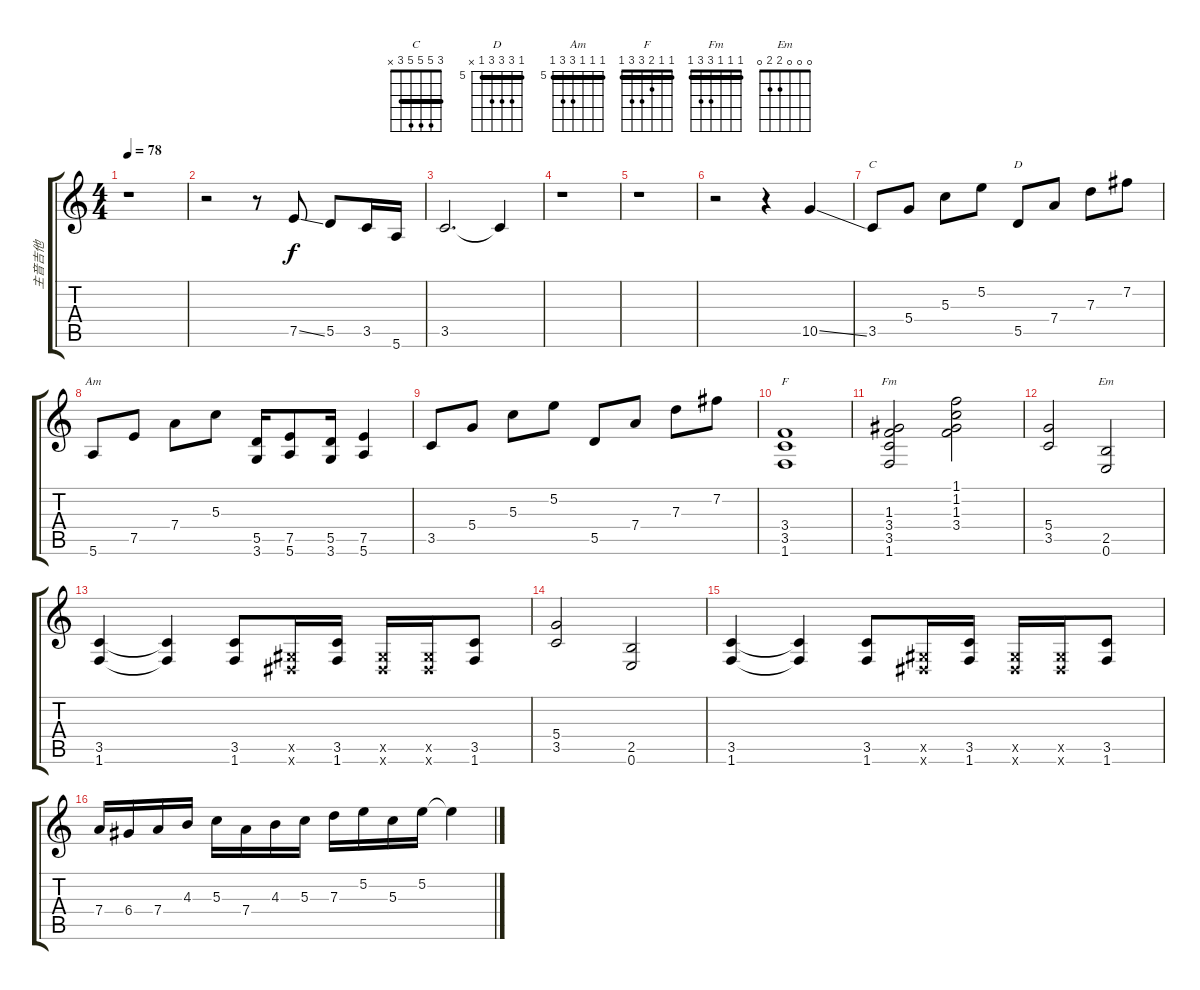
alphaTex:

\track ("主音吉他" "主音吉他") {instrument distortionguitar}
\staff {score tabs}
\tuning (E4 B3 G3 D3 A2 E2) {hide}
\chord ("C" 3 5 5 5 3 x) {barre 3}
\chord ("D" 5 7 7 7 5 x) {firstfret 5 barre 5}
\chord ("Am" 5 5 5 7 7 5) {firstfret 5 barre 5}
\chord ("F" 1 1 2 3 3 1) {barre 1}
\chord ("Fm" 1 1 1 3 3 1) {barre 1}
\chord ("Em" 0 0 0 2 2 0)
\ts (4 4)
\tempo 78
\clef g2
\ks c
r.1{dy f} |
r.2 r.8 7.5{ss}.8 5.5.8 3.5.16 5.6.16 |
3.5.2{d} 3.5{t}.4 |
r.1 |
r.1 |
r.2 r.4 10.5{ss}.4 |
3.5.8{ch "C"} 5.4.8 5.3.8 5.2.8 5.5.8{ch "D"} 7.4.8 7.3.8 7.2.8 |
5.6.8{ch "Am"} 7.5.8 7.4.8 5.3.8 (5.5 3.6).16 (7.5 5.6).8 (5.5 3.6).16 (7.5 5.6).4 |
3.5.8 5.4.8 5.3.8 5.2.8 5.5.8 7.4.8 7.3.8 7.2.8 |
(3.4 3.5 1.6).1{ch "F"} |
(1.3 3.4 3.5 1.6).2{ch "Fm"} (1.1 1.2 1.3 3.4).2 |
(5.4 3.5).2 (2.5 0.6).2{ch "Em"} |
(3.5 1.6).4 (3.5{t} 1.6{t}).4 (3.5 1.6).8 (-1.5{x} -1.6{x}).16 (3.5 1.6).16 (-1.5{x} -1.6{x}).16 (-1.5{x} -1.6{x}).16 (3.5 1.6).8 |
(5.4 3.5).2 (2.5 0.6).2 |
(3.5 1.6).4 (3.5{t} 1.6{t}).4 (3.5 1.6).8 (-1.5{x} -1.6{x}).16 (3.5 1.6).16 (-1.5{x} -1.6{x}).16 (-1.5{x} -1.6{x}).16 (3.5 1.6).8 |
7.4.16 6.4.16 7.4.16 4.3.16 5.3.16 7.4.16 4.3.16 5.3.16 7.3.16 5.2.16 5.3.16 5.2.16 5.2{t}.4
